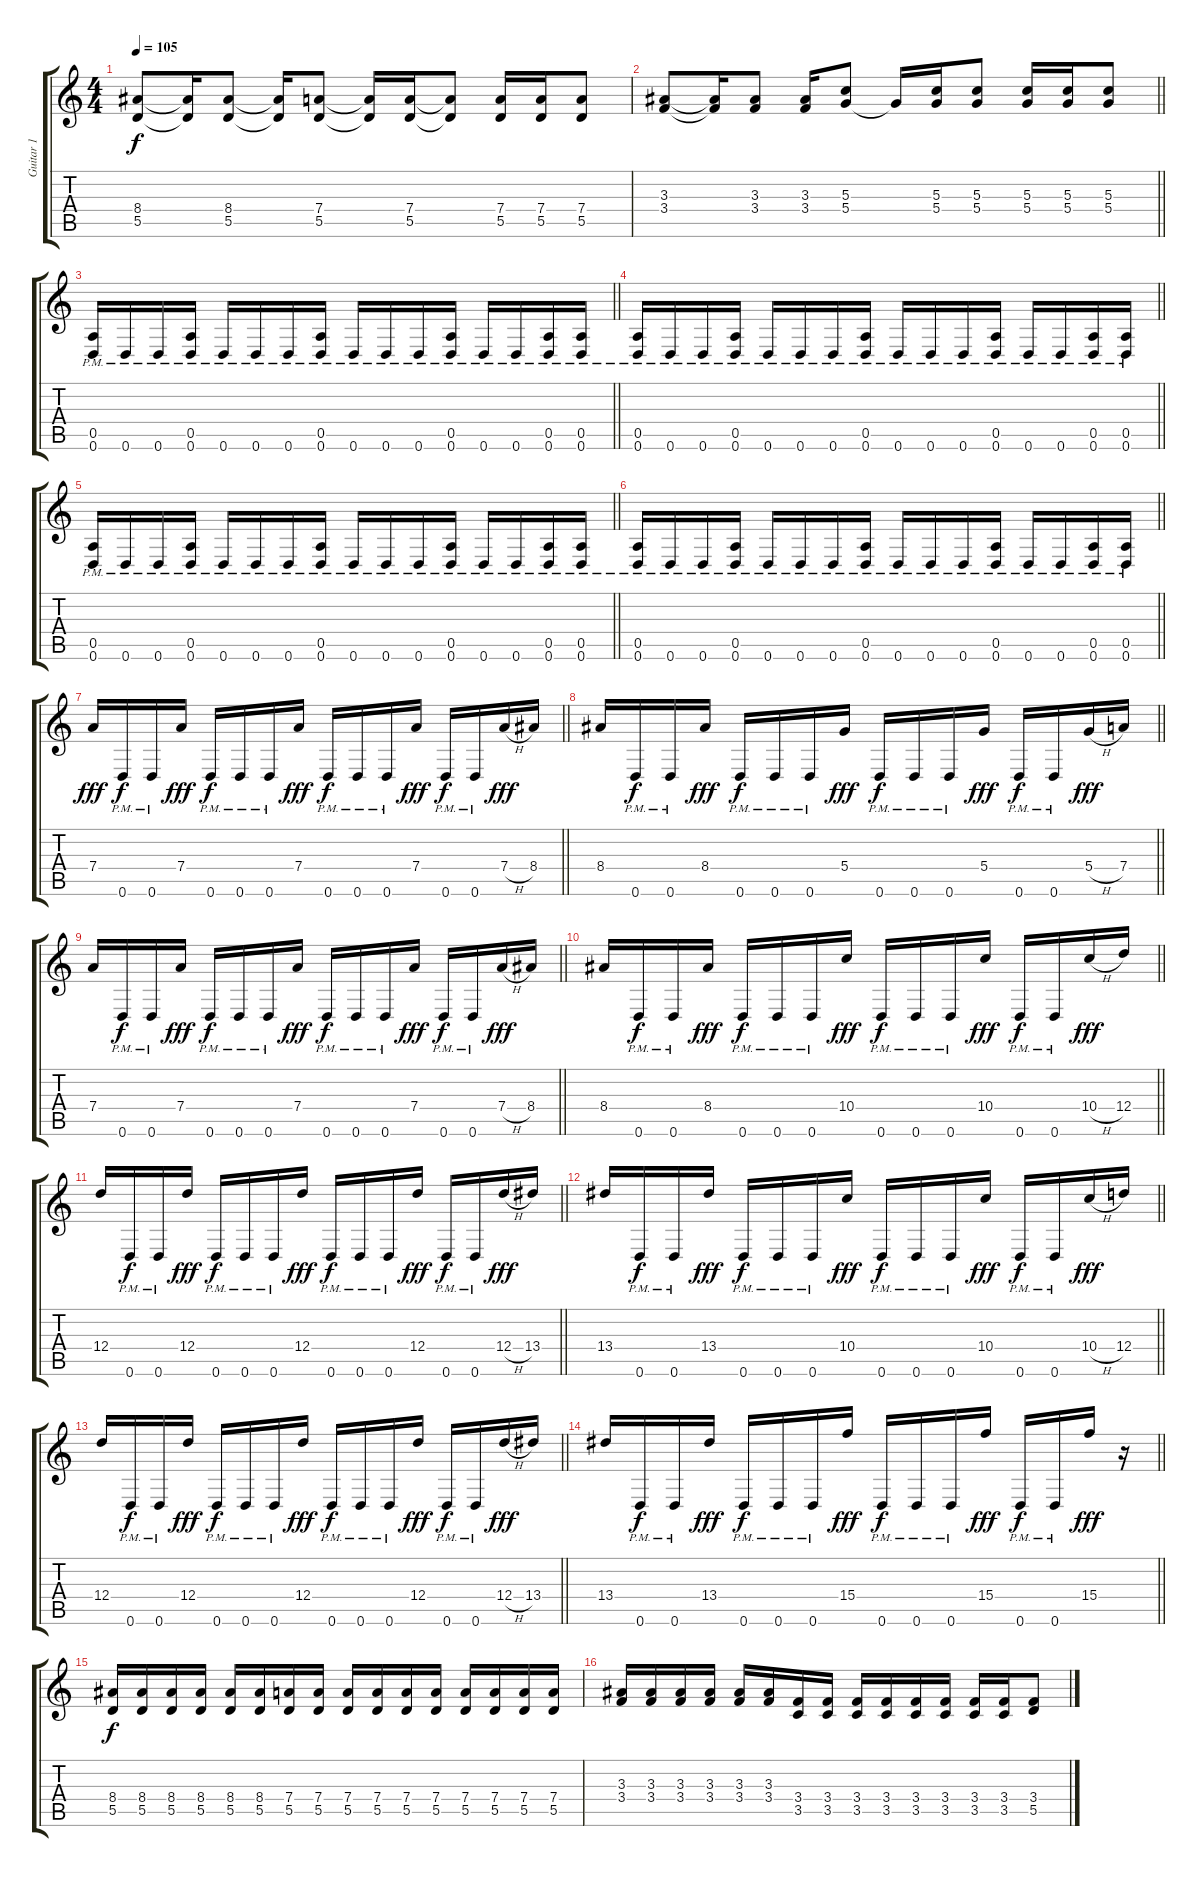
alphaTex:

\track ("Guitar 1" "Guitar 1") {instrument distortionguitar}
\staff {score tabs}
\tuning (E4 B3 G3 D3 A2 D2) {hide}
\ts (4 4)
\tempo 105
\clef g2
\ks c
(8.4 5.5).8{dy f instrument overdrivenguitar} (8.4{t} 5.5{t}).16 (8.4 5.5).8 (8.4{t} 5.5{t}).16 (7.4 5.5).8 (7.4{t} 5.5{t}).16 (7.4 5.5).16 (7.4{t} 5.5{t}).8 (7.4 5.5).16 (7.4 5.5).16 (7.4 5.5).8 |
\barLineRight lightlight
(3.3 3.4).8{instrument overdrivenguitar} (3.3{t} 3.4{t}).16 (3.3 3.4).8 (3.3 3.4).16 (5.3 5.4).8 5.4{t}.16 (5.3 5.4).16 (5.3 5.4).8 (5.3 5.4).16 (5.3 5.4).16 (5.3 5.4).8 |
\section ("" "")
\barLineRight lightlight
(0.5 0.6{pm}).16 0.6{pm}.16 0.6{pm}.16 (0.5 0.6{pm}).16 0.6{pm}.16 0.6{pm}.16 0.6{pm}.16 (0.5 0.6{pm}).16 0.6{pm}.16 0.6{pm}.16 0.6{pm}.16 (0.5 0.6{pm}).16 0.6{pm}.16 0.6{pm}.16 (0.5 0.6{pm}).16 (0.5 0.6{pm}).16 |
\barLineRight lightlight
(0.5 0.6{pm}).16 0.6{pm}.16 0.6{pm}.16 (0.5 0.6{pm}).16 0.6{pm}.16 0.6{pm}.16 0.6{pm}.16 (0.5 0.6{pm}).16 0.6{pm}.16 0.6{pm}.16 0.6{pm}.16 (0.5 0.6{pm}).16 0.6{pm}.16 0.6{pm}.16 (0.5 0.6{pm}).16 (0.5 0.6{pm}).16 |
\barLineRight lightlight
(0.5 0.6{pm}).16 0.6{pm}.16 0.6{pm}.16 (0.5 0.6{pm}).16 0.6{pm}.16 0.6{pm}.16 0.6{pm}.16 (0.5 0.6{pm}).16 0.6{pm}.16 0.6{pm}.16 0.6{pm}.16 (0.5 0.6{pm}).16 0.6{pm}.16 0.6{pm}.16 (0.5 0.6{pm}).16 (0.5 0.6{pm}).16 |
\barLineRight lightlight
(0.5 0.6{pm}).16 0.6{pm}.16 0.6{pm}.16 (0.5 0.6{pm}).16 0.6{pm}.16 0.6{pm}.16 0.6{pm}.16 (0.5 0.6{pm}).16 0.6{pm}.16 0.6{pm}.16 0.6{pm}.16 (0.5 0.6{pm}).16 0.6{pm}.16 0.6{pm}.16 (0.5 0.6{pm}).16 (0.5 0.6{pm}).16 |
\section ("" "")
\barLineRight lightlight
7.4.16{dy fff} 0.6{pm}.16{dy f} 0.6{pm}.16 7.4.16{dy fff} 0.6{pm}.16{dy f} 0.6{pm}.16 0.6{pm}.16 7.4.16{dy fff} 0.6{pm}.16{dy f} 0.6{pm}.16 0.6{pm}.16 7.4.16{dy fff} 0.6{pm}.16{dy f} 0.6{pm}.16 7.4{h}.16{dy fff} 8.4.16 |
\barLineRight lightlight
8.4.16 0.6{pm}.16{dy f} 0.6{pm}.16 8.4.16{dy fff} 0.6{pm}.16{dy f} 0.6{pm}.16 0.6{pm}.16 5.4.16{dy fff} 0.6{pm}.16{dy f} 0.6{pm}.16 0.6{pm}.16 5.4.16{dy fff} 0.6{pm}.16{dy f} 0.6{pm}.16 5.4{h}.16{dy fff} 7.4.16 |
\barLineRight lightlight
7.4.16 0.6{pm}.16{dy f} 0.6{pm}.16 7.4.16{dy fff} 0.6{pm}.16{dy f} 0.6{pm}.16 0.6{pm}.16 7.4.16{dy fff} 0.6{pm}.16{dy f} 0.6{pm}.16 0.6{pm}.16 7.4.16{dy fff} 0.6{pm}.16{dy f} 0.6{pm}.16 7.4{h}.16{dy fff} 8.4.16 |
\barLineRight lightlight
8.4.16 0.6{pm}.16{dy f} 0.6{pm}.16 8.4.16{dy fff} 0.6{pm}.16{dy f} 0.6{pm}.16 0.6{pm}.16 10.4.16{dy fff} 0.6{pm}.16{dy f} 0.6{pm}.16 0.6{pm}.16 10.4.16{dy fff} 0.6{pm}.16{dy f} 0.6{pm}.16 10.4{h}.16{dy fff} 12.4.16 |
\barLineRight lightlight
12.4.16 0.6{pm}.16{dy f} 0.6{pm}.16 12.4.16{dy fff} 0.6{pm}.16{dy f} 0.6{pm}.16 0.6{pm}.16 12.4.16{dy fff} 0.6{pm}.16{dy f} 0.6{pm}.16 0.6{pm}.16 12.4.16{dy fff} 0.6{pm}.16{dy f} 0.6{pm}.16 12.4{h}.16{dy fff} 13.4.16 |
\barLineRight lightlight
13.4.16 0.6{pm}.16{dy f} 0.6{pm}.16 13.4.16{dy fff} 0.6{pm}.16{dy f} 0.6{pm}.16 0.6{pm}.16 10.4.16{dy fff} 0.6{pm}.16{dy f} 0.6{pm}.16 0.6{pm}.16 10.4.16{dy fff} 0.6{pm}.16{dy f} 0.6{pm}.16 10.4{h}.16{dy fff} 12.4.16 |
\barLineRight lightlight
12.4.16 0.6{pm}.16{dy f} 0.6{pm}.16 12.4.16{dy fff} 0.6{pm}.16{dy f} 0.6{pm}.16 0.6{pm}.16 12.4.16{dy fff} 0.6{pm}.16{dy f} 0.6{pm}.16 0.6{pm}.16 12.4.16{dy fff} 0.6{pm}.16{dy f} 0.6{pm}.16 12.4{h}.16{dy fff} 13.4.16 |
\barLineRight lightlight
13.4.16 0.6{pm}.16{dy f} 0.6{pm}.16 13.4.16{dy fff} 0.6{pm}.16{dy f} 0.6{pm}.16 0.6{pm}.16 15.4.16{dy fff} 0.6{pm}.16{dy f} 0.6{pm}.16 0.6{pm}.16 15.4.16{dy fff} 0.6{pm}.16{dy f} 0.6{pm}.16 15.4.16{dy fff} r.16 |
\section ("" "")
(8.4 5.5).16{dy f} (8.4 5.5).16 (8.4 5.5).16 (8.4 5.5).16 (8.4 5.5).16 (8.4 5.5).16 (7.4 5.5).16 (7.4 5.5).16 (7.4 5.5).16 (7.4 5.5).16 (7.4 5.5).16 (7.4 5.5).16 (7.4 5.5).16 (7.4 5.5).16 (7.4 5.5).16 (7.4 5.5).16 |
(3.3 3.4).16 (3.3 3.4).16 (3.3 3.4).16 (3.3 3.4).16 (3.3 3.4).16 (3.3 3.4).16 (3.4 3.5).16 (3.4 3.5).16 (3.4 3.5).16 (3.4 3.5).16 (3.4 3.5).16 (3.4 3.5).16 (3.4 3.5).16 (3.4 3.5).16 (3.4 5.5).8
